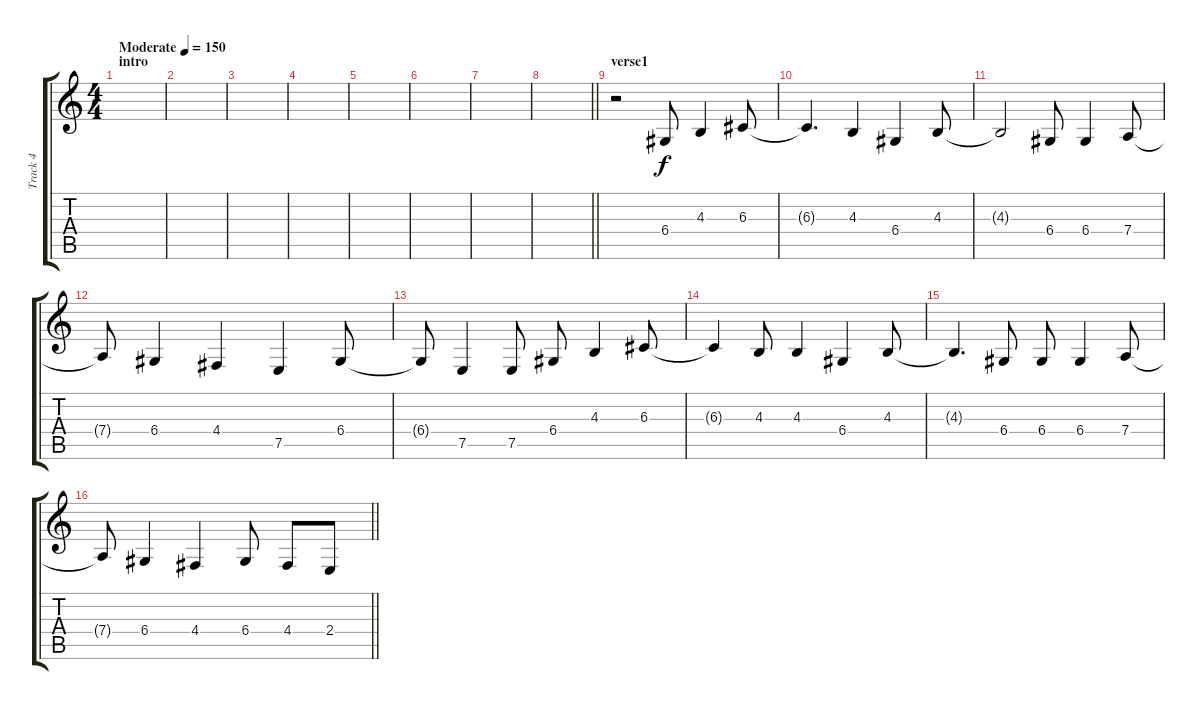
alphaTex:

\track ("Track 4" "Track 4") {instrument lead2sawtooth}
\staff {score tabs}
\tuning (E4 B3 G3 D3 A2 E2) {hide}
\ts (4 4)
\section ("" "intro")
\tempo (150 "Moderate")
\clef g2
\ks c
|
|
|
|
|
|
|
\barLineRight lightlight
|
\section ("" "verse1")
r.2 6.4.8 4.3.4 6.3.8 |
6.3{t}.4{d} 4.3.4 6.4.4 4.3.8 |
4.3{t}.2 6.4.8 6.4.4 7.4.8 |
7.4{t}.8 6.4.4 4.4.4 7.5.4 6.4.8 |
6.4{t}.8 7.5.4 7.5.8 6.4.8 4.3.4 6.3.8 |
6.3{t}.4 4.3.8 4.3.4 6.4.4 4.3.8 |
4.3{t}.4{d} 6.4.8 6.4.8 6.4.4 7.4.8 |
\barLineRight lightlight
7.4{t}.8 6.4.4 4.4.4 6.4.8 4.4.8 2.4.8
